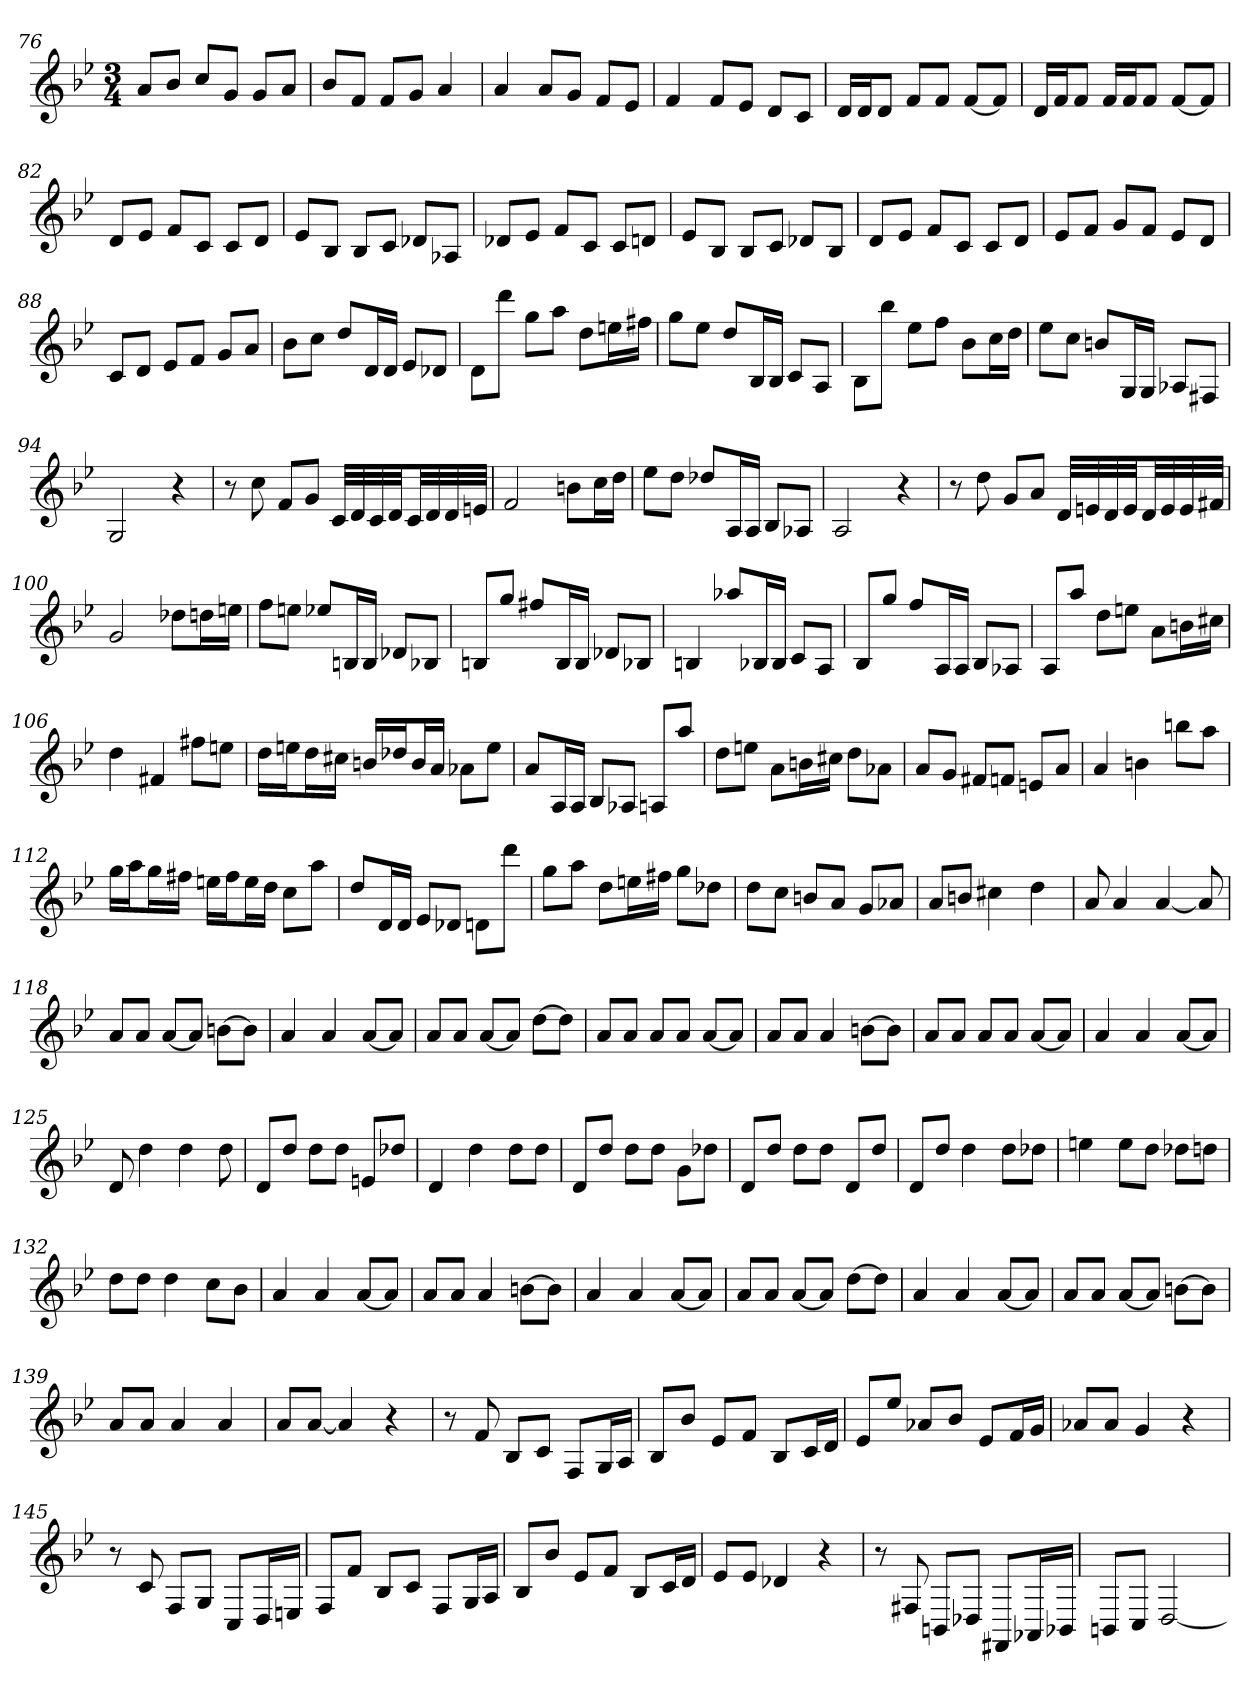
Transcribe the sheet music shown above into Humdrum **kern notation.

**kern
*part1
*staff1
*clefG2
*k[b-e-]
*B-:
*M3/4
=76
8a/L
8b-/J
8cc/L
8g/J
8g/L
8a/J
=77
8b-/L
8f/J
8f/L
8g/J
4a
=78
4a
8a/L
8g/J
8f/L
8e-/J
=79
4f
8f/L
8e-/J
8d/L
8c/J
=80
16d/LL
16d/J
8d/J
8f/L
8f/J
[8f/L
8f/J]
=81
16d/LL
16f/J
8f/J
16f/LL
16f/J
8f/J
[8f/L
8f/J]
=82
8d/L
8e-/J
8f/L
8c/J
8c/L
8d/J
=83
8e-/L
8B-/J
8B-/L
8c/J
8d-X/L
8A-X/J
=84
8d-X/L
8e-/J
8f/L
8c/J
8c/L
8dn/J
=85
8e-/L
8B-/J
8B-/L
8c/J
8d-X/L
8B-/J
=86
8d/L
8e-/J
8f/L
8c/J
8c/L
8d/J
=87
8e-/L
8f/J
8g/L
8f/J
8e-/L
8d/J
=88
8c/L
8d/J
8e-/L
8f/J
8g/L
8a/J
=89
8b-\L
8cc\J
8dd/L
16d/L
16d/JJ
8e-/L
8d-X/J
=90
8d\L
8ddd\J
8gg\L
8aa\J
8dd\L
16een\L
16ff#X\JJ
=91
8gg\L
8ee-\J
8dd/L
16B-/L
16B-/JJ
8c/L
8A/J
=92
8B-\L
8bb-\J
8ee-\L
8ff\J
8b-\L
16cc\L
16dd\JJ
=93
8ee-\L
8cc\J
8bn/L
16G/L
16G/JJ
8A-X/L
8F#X/J
=94
2G
4r
=95
8r
8cc
8f/L
8g/J
32c/LLL
32d/
32c/
32d/JJ
32c/LL
32d/
32d/
32en/JJJ
=96
2f
8bn\L
16cc\L
16dd\JJ
=97
8ee-\L
8dd\J
8dd-X/L
16A/L
16A/JJ
8B-/L
8A-X/J
=98
2A
4r
=99
8r
8dd
8g/L
8a/J
32d/LLL
32en/
32d/
32e/JJ
32d/LL
32e/
32e/
32f#X/JJJ
=100
2g
8dd-X\L
16ddn\L
16een\JJ
=101
8ff\L
8een\J
8ee-X/L
16Bn/L
16B/JJ
8d-X/L
8B-X/J
=102
8Bn/L
8gg/J
8ff#X/L
16B/L
16B/JJ
8d-X/L
8B-X/J
=103
4Bn
8aa-X/L
16B-X/L
16B-/JJ
8c/L
8A/J
=104
8B-/L
8gg/J
8ff/L
16A/L
16A/JJ
8B-/L
8A-X/J
=105
8A/L
8aa/J
8dd\L
8een\J
8a\L
16bn\L
16cc#X\JJ
=106
4dd
4f#X
8ff#X\L
8een\J
=107
16dd\LL
16een\J
16dd\L
16cc#X\JJ
16bn/LL
16dd-X/J
16b/L
16a/JJ
8a-X\L
8ee\J
=108
8a/L
16A/L
16A/JJ
8B-/L
8A-X/J
8An/L
8aa/J
=109
8dd\L
8een\J
8a\L
16bn\L
16cc#X\JJ
8dd\L
8a-X\J
=110
8a/L
8g/J
8f#X/L
8fn/J
8en/L
8a/J
=111
4a
4bn
8bbn\L
8aa\J
=112
16gg\LL
16aa\J
16gg\L
16ff#X\JJ
16een\LL
16ff#\J
16ee\L
16dd\JJ
8cc\L
8aa\J
=113
8dd/L
16d/L
16d/JJ
8e-/L
8d-X/J
8dn\L
8ddd\J
=114
8gg\L
8aa\J
8dd\L
16een\L
16ff#X\JJ
8gg\L
8dd-X\J
=115
8dd\L
8cc\J
8bn/L
8a/J
8g/L
8a-X/J
=116
8a/L
8bn/J
4cc#X
4dd
=117
8a
4a
[4a
8a]
=118
8a/L
8a/J
[8a/L
8a/J]
[8bn\L
8b\J]
=119
4a
4a
[8a/L
8a/J]
=120
8a/L
8a/J
[8a/L
8a/J]
[8dd\L
8dd\J]
=121
8a/L
8a/J
8a/L
8a/J
[8a/L
8a/J]
=122
8a/L
8a/J
4a
[8bn\L
8b\J]
=123
8a/L
8a/J
8a/L
8a/J
[8a/L
8a/J]
=124
4a
4a
[8a/L
8a/J]
=125
8d
4dd
4dd
8dd
=126
8d/L
8dd/J
8dd\L
8dd\J
8en/L
8dd-X/J
=127
4d
4dd
8dd\L
8dd\J
=128
8d/L
8dd/J
8dd\L
8dd\J
8g\L
8dd-X\J
=129
8d/L
8dd/J
8dd\L
8dd\J
8d/L
8dd/J
=130
8d/L
8dd/J
4dd
8dd\L
8dd-X\J
=131
4een
8ee\L
8dd\J
8dd-X\L
8ddn\J
=132
8dd\L
8dd\J
4dd
8cc\L
8b-\J
=133
4a
4a
[8a/L
8a/J]
=134
8a/L
8a/J
4a
[8bn\L
8b\J]
=135
4a
4a
[8a/L
8a/J]
=136
8a/L
8a/J
[8a/L
8a/J]
[8dd\L
8dd\J]
=137
4a
4a
[8a/L
8a/J]
=138
8a/L
8a/J
[8a/L
8a/J]
[8bn\L
8b\J]
=139
8a/L
8a/J
4a
4a
=140
8a/L
[8a/J
4a]
4r
=141
8r
8f
8B-/L
8c/J
8F/L
16G/L
16A/JJ
=142
8B-/L
8b-/J
8e-/L
8f/J
8B-/L
16c/L
16d/JJ
=143
8e-/L
8ee-/J
8a-X/L
8b-/J
8e-/L
16f/L
16g/JJ
=144
8a-X/L
8a-/J
4g
4r
=145
8r
8c
8F/L
8G/J
8C/L
16D/L
16En/JJ
=146
8F/L
8f/J
8B-/L
8c/J
8F/L
16G/L
16A/JJ
=147
8B-/L
8b-/J
8e-/L
8f/J
8B-/L
16c/L
16d/JJ
=148
8e-/L
8e-/J
4d-X
4r
=149
8r
8F#X
8BBn/L
8D-X/J
8FF#X/L
16AA-X/L
16BB-X/JJ
=150
8BBn/L
8C/J
[2D
=
*-
